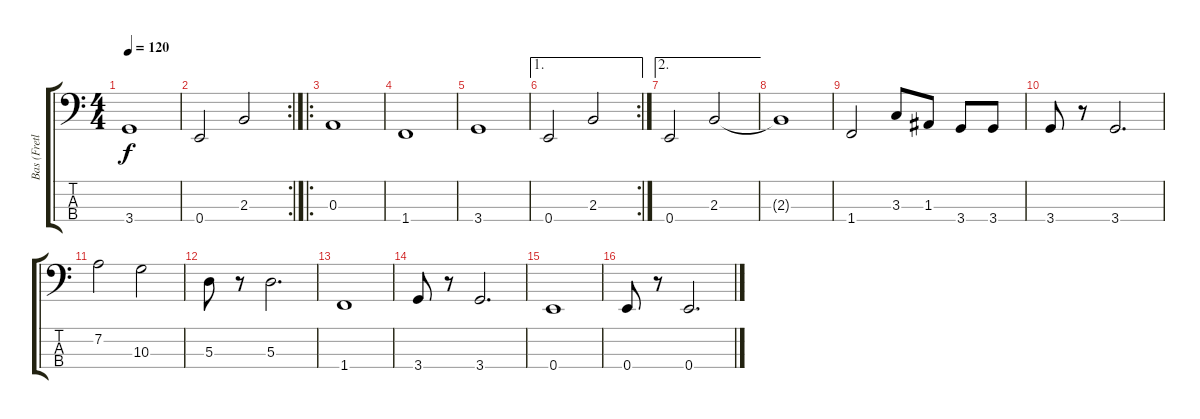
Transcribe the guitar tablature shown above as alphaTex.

\track ("Bas (Fretless)" "Bas (Fretl") {instrument fretlessbass}
\staff {score tabs}
\tuning (G2 D2 A1 E1) {hide}
\ts (4 4)
\tempo 120
\clef f4
\ks c
3.4.1{dy f} |
\rc 2
0.4.2 2.3.2 |
\ro
0.3.1 |
1.4.1 |
3.4.1 |
\ae 1
\rc 2
0.4.2 2.3.2 |
\ae 2
0.4.2 2.3.2 |
2.3{t}.1 |
1.4.2 3.3.8 1.3.8 3.4.8 3.4.8 |
3.4.8 r.8 3.4.2{d} |
7.2.2 10.3.2 |
5.3.8 r.8 5.3.2{d} |
1.4.1 |
3.4.8 r.8 3.4.2{d} |
0.4.1 |
0.4.8 r.8 0.4.2{d}
